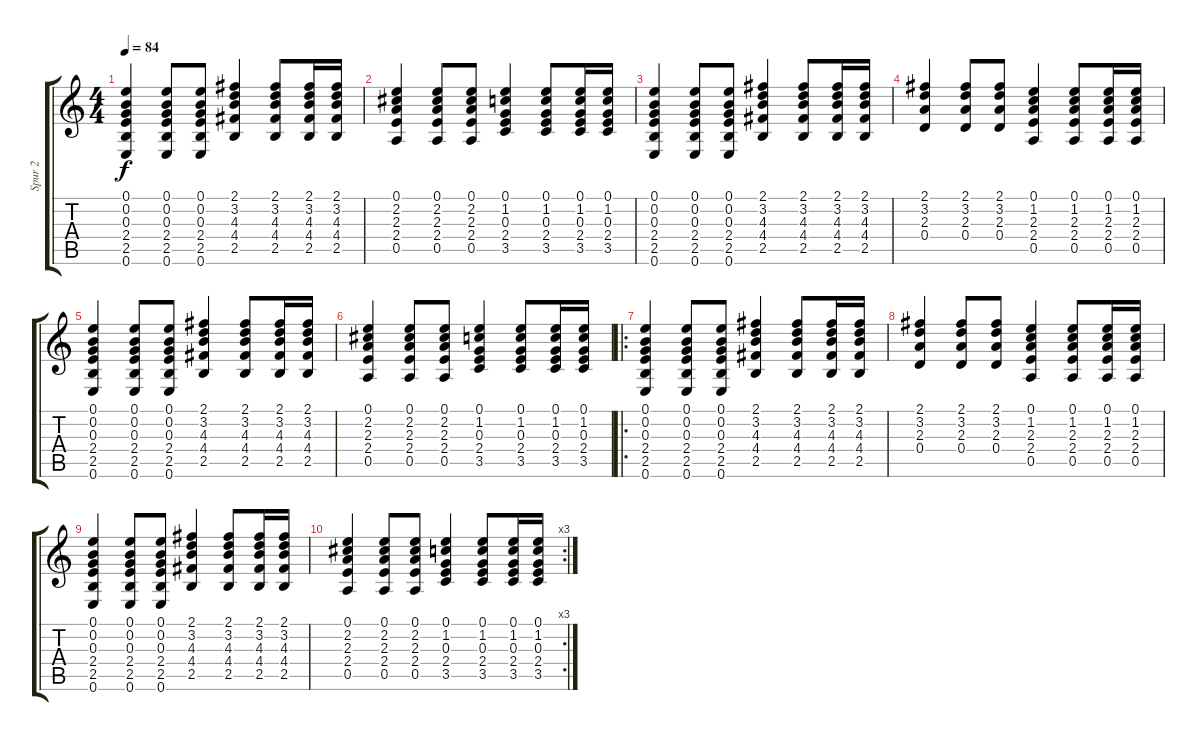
\track ("Spur 2" "Spur 2") {instrument acousticguitarsteel}
\staff {score tabs}
\tuning (E4 B3 G3 D3 A2 E2) {hide}
\ts (4 4)
\tempo 84
\clef g2
\ks c
(0.1 0.2 0.3 2.4 2.5 0.6).4{dy f} (0.1 0.2 0.3 2.4 2.5 0.6).8 (0.1 0.2 0.3 2.4 2.5 0.6).8 (2.1 3.2 4.3 4.4 2.5).4 (2.1 3.2 4.3 4.4 2.5).8 (2.1 3.2 4.3 4.4 2.5).16 (2.1 3.2 4.3 4.4 2.5).16 |
(0.1 2.2 2.3 2.4 0.5).4 (0.1 2.2 2.3 2.4 0.5).8 (0.1 2.2 2.3 2.4 0.5).8 (0.1 1.2 0.3 2.4 3.5).4 (0.1 1.2 0.3 2.4 3.5).8 (0.1 1.2 0.3 2.4 3.5).16 (0.1 1.2 0.3 2.4 3.5).16 |
(0.1 0.2 0.3 2.4 2.5 0.6).4{volume 12} (0.1 0.2 0.3 2.4 2.5 0.6).8 (0.1 0.2 0.3 2.4 2.5 0.6).8 (2.1 3.2 4.3 4.4 2.5).4 (2.1 3.2 4.3 4.4 2.5).8 (2.1 3.2 4.3 4.4 2.5).16 (2.1 3.2 4.3 4.4 2.5).16 |
(2.1 3.2 2.3 0.4).4 (2.1 3.2 2.3 0.4).8 (2.1 3.2 2.3 0.4).8 (0.1 1.2 2.3 2.4 0.5).4 (0.1 1.2 2.3 2.4 0.5).8 (0.1 1.2 2.3 2.4 0.5).16 (0.1 1.2 2.3 2.4 0.5).16 |
(0.1 0.2 0.3 2.4 2.5 0.6).4 (0.1 0.2 0.3 2.4 2.5 0.6).8 (0.1 0.2 0.3 2.4 2.5 0.6).8 (2.1 3.2 4.3 4.4 2.5).4 (2.1 3.2 4.3 4.4 2.5).8 (2.1 3.2 4.3 4.4 2.5).16 (2.1 3.2 4.3 4.4 2.5).16 |
(0.1 2.2 2.3 2.4 0.5).4 (0.1 2.2 2.3 2.4 0.5).8 (0.1 2.2 2.3 2.4 0.5).8 (0.1 1.2 0.3 2.4 3.5).4 (0.1 1.2 0.3 2.4 3.5).8 (0.1 1.2 0.3 2.4 3.5).16 (0.1 1.2 0.3 2.4 3.5).16 |
\ro
(0.1 0.2 0.3 2.4 2.5 0.6).4{volume 12} (0.1 0.2 0.3 2.4 2.5 0.6).8 (0.1 0.2 0.3 2.4 2.5 0.6).8 (2.1 3.2 4.3 4.4 2.5).4 (2.1 3.2 4.3 4.4 2.5).8 (2.1 3.2 4.3 4.4 2.5).16 (2.1 3.2 4.3 4.4 2.5).16 |
(2.1 3.2 2.3 0.4).4 (2.1 3.2 2.3 0.4).8 (2.1 3.2 2.3 0.4).8 (0.1 1.2 2.3 2.4 0.5).4 (0.1 1.2 2.3 2.4 0.5).8 (0.1 1.2 2.3 2.4 0.5).16 (0.1 1.2 2.3 2.4 0.5).16 |
(0.1 0.2 0.3 2.4 2.5 0.6).4 (0.1 0.2 0.3 2.4 2.5 0.6).8 (0.1 0.2 0.3 2.4 2.5 0.6).8 (2.1 3.2 4.3 4.4 2.5).4 (2.1 3.2 4.3 4.4 2.5).8 (2.1 3.2 4.3 4.4 2.5).16 (2.1 3.2 4.3 4.4 2.5).16 |
\rc 3
(0.1 2.2 2.3 2.4 0.5).4 (0.1 2.2 2.3 2.4 0.5).8 (0.1 2.2 2.3 2.4 0.5).8 (0.1 1.2 0.3 2.4 3.5).4 (0.1 1.2 0.3 2.4 3.5).8 (0.1 1.2 0.3 2.4 3.5).16 (0.1 1.2 0.3 2.4 3.5).16
